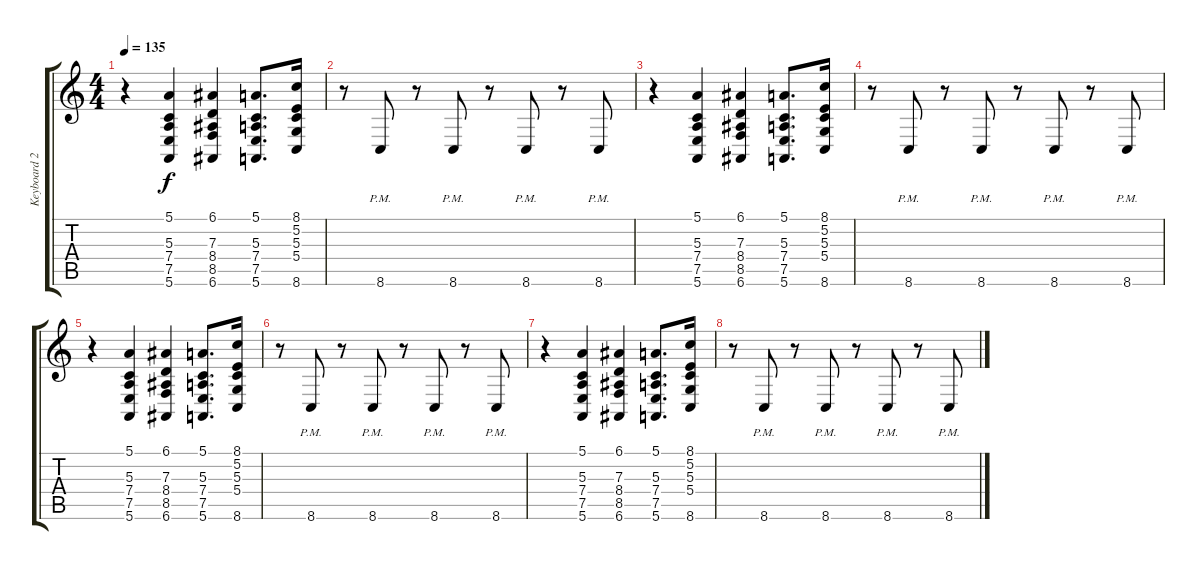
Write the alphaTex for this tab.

\track ("Keyboard 2" "Keyboard 2") {instrument electricpiano1}
\staff {score tabs}
\tuning (E4 B3 G3 D3 A2 E2) {hide}
\ts (4 4)
\tempo 135
\clef g2
\ks c
r.4{dy f} (5.1 5.3 7.4 7.5 5.6).4 (6.1 7.3 8.4 8.5 6.6).4 (5.1 5.3 7.4 7.5 5.6).8{d} (8.1 5.2 5.3 5.4 8.6).16 |
r.8 8.6{pm}.8 r.8 8.6{pm}.8 r.8 8.6{pm}.8 r.8 8.6{pm}.8 |
r.4 (5.1 5.3 7.4 7.5 5.6).4 (6.1 7.3 8.4 8.5 6.6).4 (5.1 5.3 7.4 7.5 5.6).8{d} (8.1 5.2 5.3 5.4 8.6).16 |
r.8 8.6{pm}.8 r.8 8.6{pm}.8 r.8 8.6{pm}.8 r.8 8.6{pm}.8 |
r.4 (5.1 5.3 7.4 7.5 5.6).4 (6.1 7.3 8.4 8.5 6.6).4 (5.1 5.3 7.4 7.5 5.6).8{d} (8.1 5.2 5.3 5.4 8.6).16 |
r.8 8.6{pm}.8 r.8 8.6{pm}.8 r.8 8.6{pm}.8 r.8 8.6{pm}.8 |
r.4 (5.1 5.3 7.4 7.5 5.6).4 (6.1 7.3 8.4 8.5 6.6).4 (5.1 5.3 7.4 7.5 5.6).8{d} (8.1 5.2 5.3 5.4 8.6).16 |
r.8 8.6{pm}.8 r.8 8.6{pm}.8 r.8 8.6{pm}.8 r.8 8.6{pm}.8
